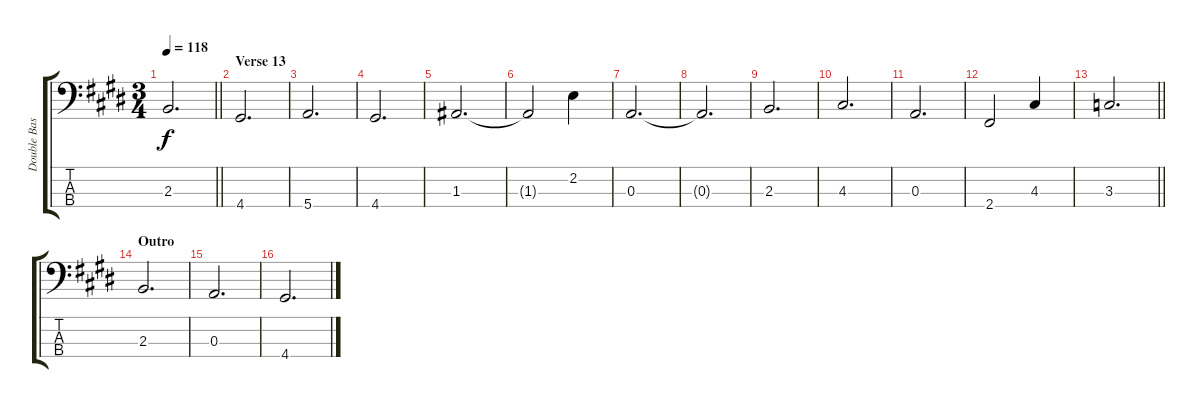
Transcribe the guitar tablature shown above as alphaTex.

\track ("Double Bass" "Double Bas") {instrument acousticbass}
\staff {score tabs}
\tuning (G2 D2 A1 E1) {hide}
\ts (3 4)
\tempo 118
\clef f4
\barLineRight lightlight
\ks e
2.3.2{d dy f} |
\section ("" "Verse 13")
4.4.2{d} |
5.4.2{d} |
4.4.2{d} |
1.3.2{d} |
1.3{t}.2 2.2.4 |
0.3.2{d} |
0.3{t}.2{d} |
2.3.2{d} |
4.3.2{d} |
0.3.2{d} |
2.4.2 4.3.4 |
\barLineRight lightlight
3.3.2{d} |
\section ("" "Outro")
2.3.2{d} |
0.3.2{d} |
4.4.2{d}
